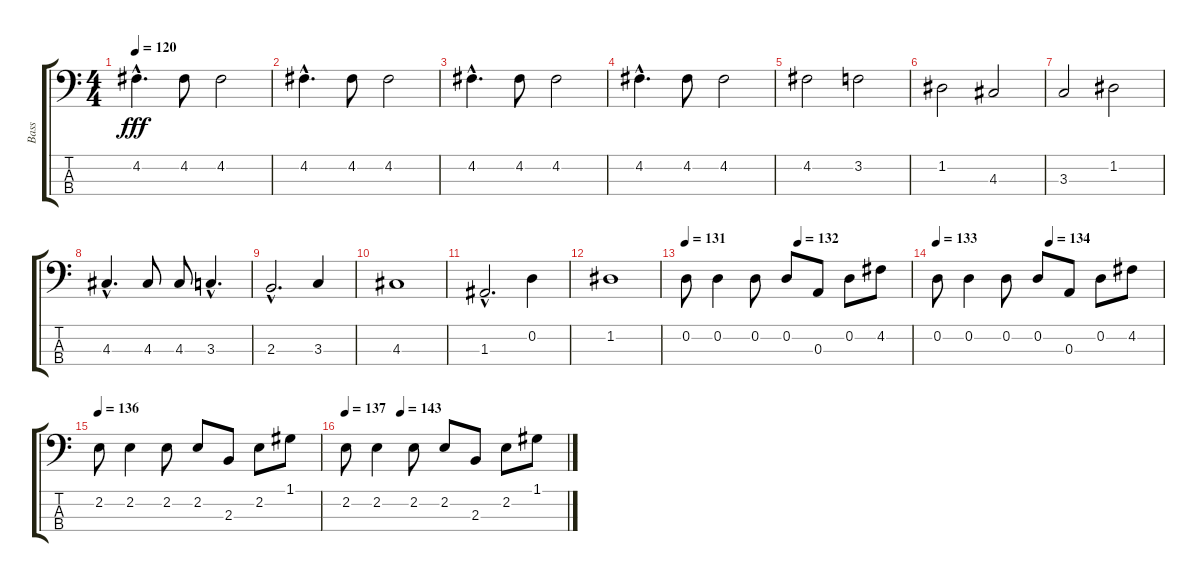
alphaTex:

\track ("Bass" "Bass") {instrument electricbassfinger}
\staff {score tabs}
\tuning (G2 D2 A1 E1) {hide}
\ts (4 4)
\tempo 120
\clef f4
\ks c
4.2{hac}.4{d dy fff instrument electricbassfinger} 4.2.8 4.2.2 |
4.2{hac}.4{d} 4.2.8 4.2.2 |
4.2{hac}.4{d} 4.2.8 4.2.2 |
4.2{hac}.4{d} 4.2.8 4.2.2 |
4.2.2 3.2.2 |
1.2.2 4.3.2 |
3.3.2 1.2.2 |
4.3{hac}.4{d} 4.3.8 4.3.8 3.3{hac}.4{d} |
2.3{hac}.2{d} 3.3.4 |
4.3.1 |
1.3{hac}.2{d} 0.2.4 |
1.2.1 |
\tempo 131
\tempo (132 0.5)
0.2.8 0.2.4 0.2.8 0.2.8 0.3.8 0.2.8 4.2.8 |
\tempo 133
\tempo (134 0.5)
0.2.8 0.2.4 0.2.8 0.2.8 0.3.8 0.2.8 4.2.8 |
\tempo 136
2.2.8 2.2.4 2.2.8 2.2.8 2.3.8 2.2.8 1.1.8 |
\tempo 137
\tempo (143 0.25)
2.2.8 2.2.4 2.2.8 2.2.8 2.3.8 2.2.8 1.1.8
